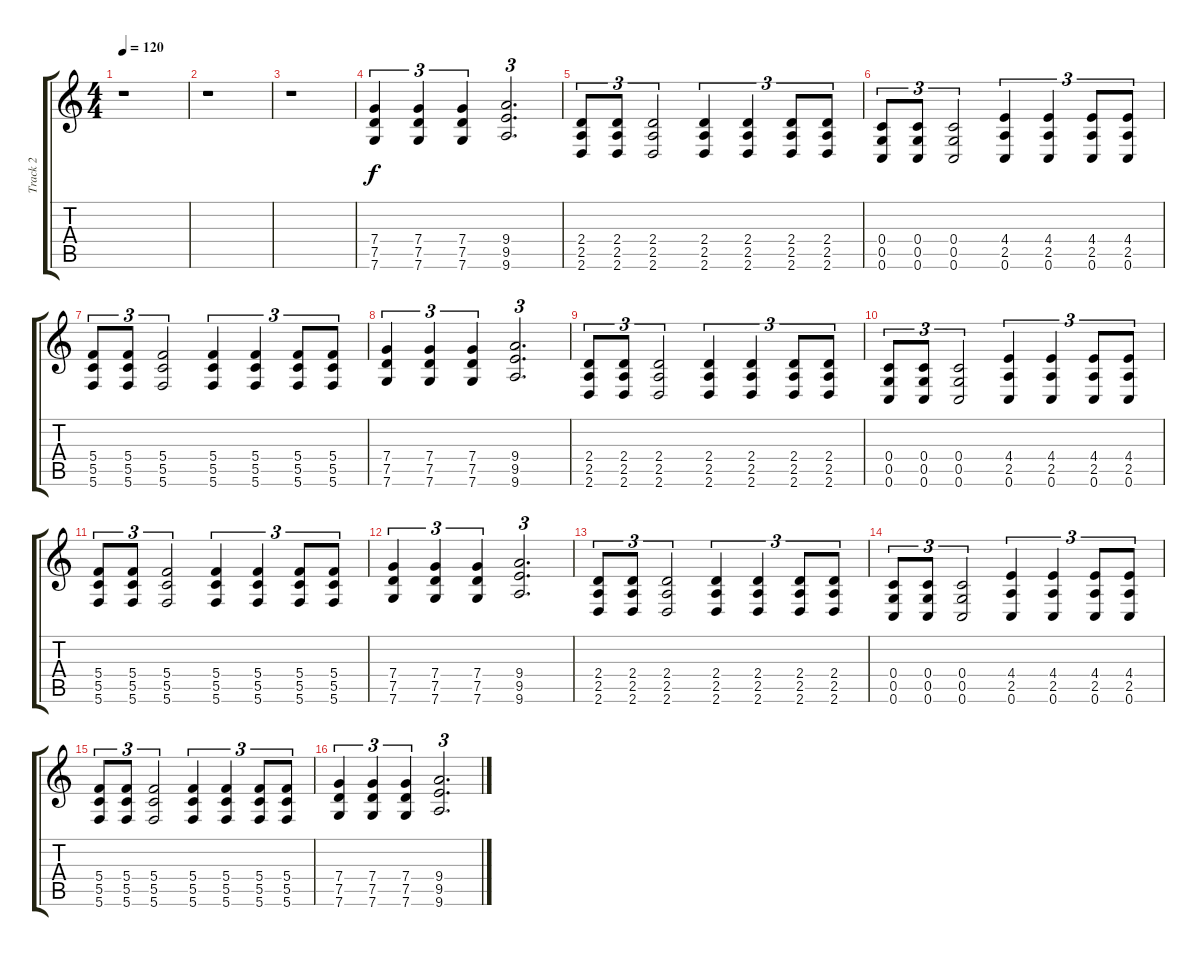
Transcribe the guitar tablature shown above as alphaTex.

\track ("Track 2" "Track 2") {instrument distortionguitar}
\staff {score tabs}
\tuning (D4 A3 F3 C3 G2 C2) {hide}
\ts (4 4)
\tempo 120
\clef g2
\ks c
r.1{dy f} |
r.1 |
r.1 |
(7.4 7.5 7.6).4{tu (3 2)} (7.4 7.5 7.6).4{tu (3 2)} (7.4 7.5 7.6).4{tu (3 2)} (9.4 9.5 9.6).2{d tu (3 2)} |
(2.4 2.5 2.6).8{tu (3 2)} (2.4 2.5 2.6).8{tu (3 2)} (2.4 2.5 2.6).2{tu (3 2)} (2.4 2.5 2.6).4{tu (3 2)} (2.4 2.5 2.6).4{tu (3 2)} (2.4 2.5 2.6).8{tu (3 2)} (2.4 2.5 2.6).8{tu (3 2)} |
(0.4 0.5 0.6).8{tu (3 2)} (0.4 0.5 0.6).8{tu (3 2)} (0.4 0.5 0.6).2{tu (3 2)} (4.4 2.5 0.6).4{tu (3 2)} (4.4 2.5 0.6).4{tu (3 2)} (4.4 2.5 0.6).8{tu (3 2)} (4.4 2.5 0.6).8{tu (3 2)} |
(5.4 5.5 5.6).8{tu (3 2)} (5.4 5.5 5.6).8{tu (3 2)} (5.4 5.5 5.6).2{tu (3 2)} (5.4 5.5 5.6).4{tu (3 2)} (5.4 5.5 5.6).4{tu (3 2)} (5.4 5.5 5.6).8{tu (3 2)} (5.4 5.5 5.6).8{tu (3 2)} |
(7.4 7.5 7.6).4{tu (3 2)} (7.4 7.5 7.6).4{tu (3 2)} (7.4 7.5 7.6).4{tu (3 2)} (9.4 9.5 9.6).2{d tu (3 2)} |
(2.4 2.5 2.6).8{tu (3 2)} (2.4 2.5 2.6).8{tu (3 2)} (2.4 2.5 2.6).2{tu (3 2)} (2.4 2.5 2.6).4{tu (3 2)} (2.4 2.5 2.6).4{tu (3 2)} (2.4 2.5 2.6).8{tu (3 2)} (2.4 2.5 2.6).8{tu (3 2)} |
(0.4 0.5 0.6).8{tu (3 2)} (0.4 0.5 0.6).8{tu (3 2)} (0.4 0.5 0.6).2{tu (3 2)} (4.4 2.5 0.6).4{tu (3 2)} (4.4 2.5 0.6).4{tu (3 2)} (4.4 2.5 0.6).8{tu (3 2)} (4.4 2.5 0.6).8{tu (3 2)} |
(5.4 5.5 5.6).8{tu (3 2)} (5.4 5.5 5.6).8{tu (3 2)} (5.4 5.5 5.6).2{tu (3 2)} (5.4 5.5 5.6).4{tu (3 2)} (5.4 5.5 5.6).4{tu (3 2)} (5.4 5.5 5.6).8{tu (3 2)} (5.4 5.5 5.6).8{tu (3 2)} |
(7.4 7.5 7.6).4{tu (3 2)} (7.4 7.5 7.6).4{tu (3 2)} (7.4 7.5 7.6).4{tu (3 2)} (9.4 9.5 9.6).2{d tu (3 2)} |
(2.4 2.5 2.6).8{tu (3 2)} (2.4 2.5 2.6).8{tu (3 2)} (2.4 2.5 2.6).2{tu (3 2)} (2.4 2.5 2.6).4{tu (3 2)} (2.4 2.5 2.6).4{tu (3 2)} (2.4 2.5 2.6).8{tu (3 2)} (2.4 2.5 2.6).8{tu (3 2)} |
(0.4 0.5 0.6).8{tu (3 2)} (0.4 0.5 0.6).8{tu (3 2)} (0.4 0.5 0.6).2{tu (3 2)} (4.4 2.5 0.6).4{tu (3 2)} (4.4 2.5 0.6).4{tu (3 2)} (4.4 2.5 0.6).8{tu (3 2)} (4.4 2.5 0.6).8{tu (3 2)} |
(5.4 5.5 5.6).8{tu (3 2)} (5.4 5.5 5.6).8{tu (3 2)} (5.4 5.5 5.6).2{tu (3 2)} (5.4 5.5 5.6).4{tu (3 2)} (5.4 5.5 5.6).4{tu (3 2)} (5.4 5.5 5.6).8{tu (3 2)} (5.4 5.5 5.6).8{tu (3 2)} |
(7.4 7.5 7.6).4{tu (3 2)} (7.4 7.5 7.6).4{tu (3 2)} (7.4 7.5 7.6).4{tu (3 2)} (9.4 9.5 9.6).2{d tu (3 2)}
